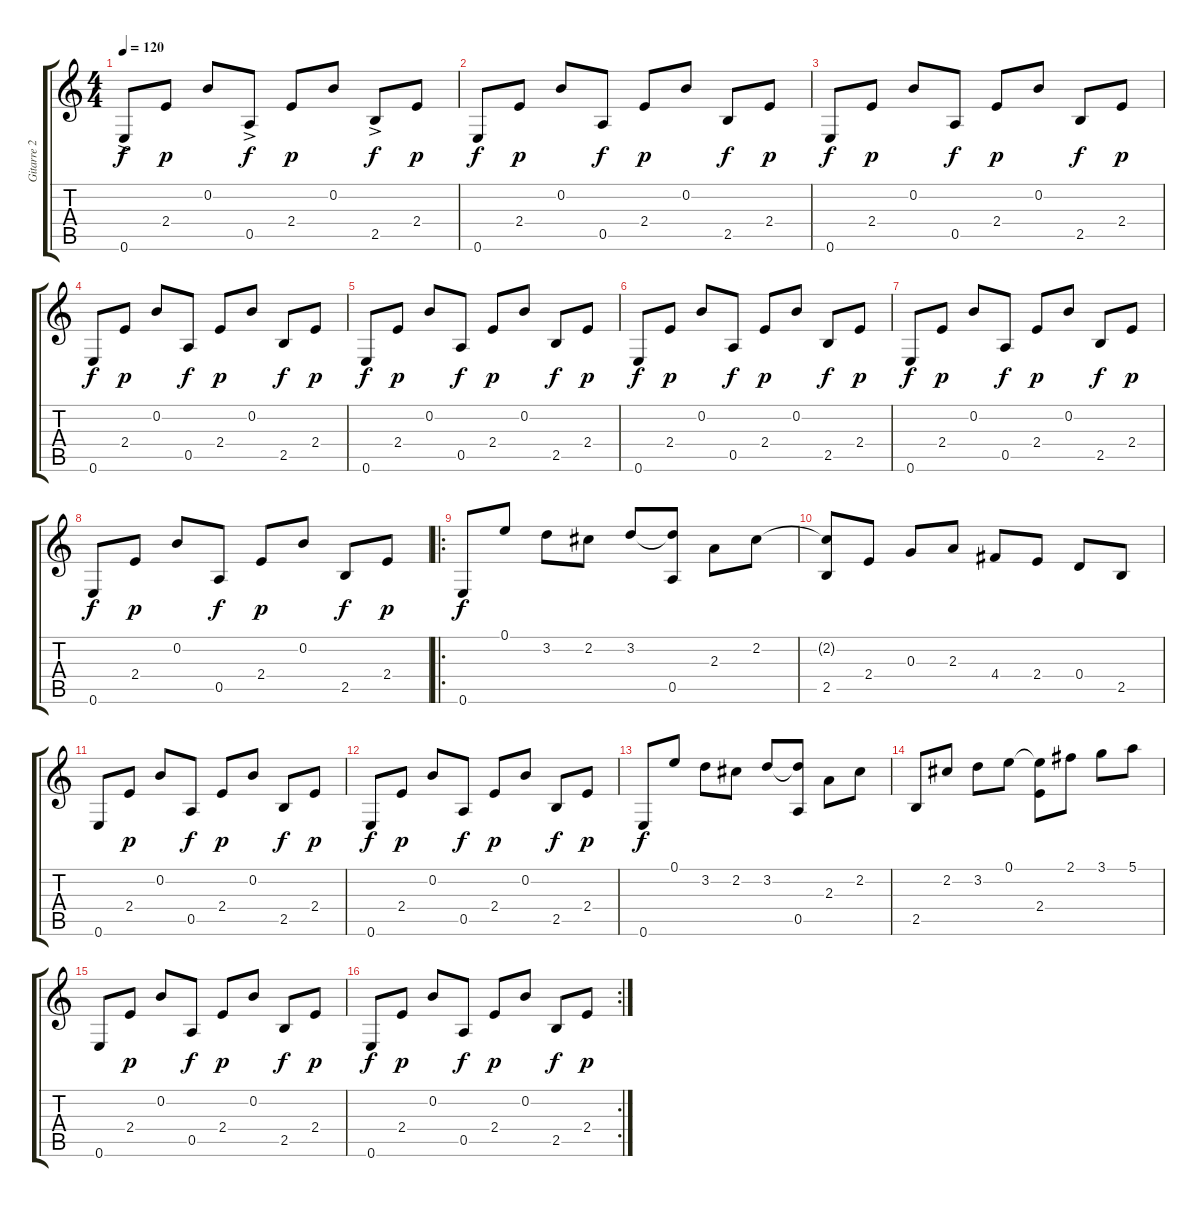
\track ("Gitarre 2" "Gitarre 2") {instrument acousticguitarnylon}
\staff {score tabs}
\tuning (E4 B3 G3 D3 A2 E2) {hide}
\ts (4 4)
\tempo 120
\clef g2
\ks c
0.6{ac}.8{dy f instrument acousticguitarnylon} 2.4.8{dy p} 0.2.8 0.5{ac}.8{dy f} 2.4.8{dy p} 0.2.8 2.5{ac}.8{dy f} 2.4.8{dy p} |
0.6.8{dy f} 2.4.8{dy p} 0.2.8 0.5.8{dy f} 2.4.8{dy p} 0.2.8 2.5.8{dy f} 2.4.8{dy p} |
0.6.8{dy f} 2.4.8{dy p} 0.2.8 0.5.8{dy f} 2.4.8{dy p} 0.2.8 2.5.8{dy f} 2.4.8{dy p} |
0.6.8{dy f} 2.4.8{dy p} 0.2.8 0.5.8{dy f} 2.4.8{dy p} 0.2.8 2.5.8{dy f} 2.4.8{dy p} |
0.6.8{dy f} 2.4.8{dy p} 0.2.8 0.5.8{dy f} 2.4.8{dy p} 0.2.8 2.5.8{dy f} 2.4.8{dy p} |
0.6.8{dy f} 2.4.8{dy p} 0.2.8 0.5.8{dy f} 2.4.8{dy p} 0.2.8 2.5.8{dy f} 2.4.8{dy p} |
0.6.8{dy f} 2.4.8{dy p} 0.2.8 0.5.8{dy f} 2.4.8{dy p} 0.2.8 2.5.8{dy f} 2.4.8{dy p} |
0.6.8{dy f} 2.4.8{dy p} 0.2.8 0.5.8{dy f} 2.4.8{dy p} 0.2.8 2.5.8{dy f} 2.4.8{dy p} |
\ro
0.6.8{dy f} 0.1.8 3.2.8 2.2.8 3.2.8 (3.2{t} 0.5).8 2.3.8 2.2.8 |
(2.2{t} 2.5).8 2.4.8 0.3.8 2.3.8 4.4.8 2.4.8 0.4.8 2.5.8 |
0.6.8 2.4.8{dy p} 0.2.8 0.5.8{dy f} 2.4.8{dy p} 0.2.8 2.5.8{dy f} 2.4.8{dy p} |
0.6.8{dy f} 2.4.8{dy p} 0.2.8 0.5.8{dy f} 2.4.8{dy p} 0.2.8 2.5.8{dy f} 2.4.8{dy p} |
0.6.8{dy f} 0.1.8 3.2.8 2.2.8 3.2.8 (3.2{t} 0.5).8 2.3.8 2.2.8 |
2.5.8 2.2.8 3.2.8 0.1.8 (0.1{t} 2.4).8 2.1.8 3.1.8 5.1.8 |
0.6.8 2.4.8{dy p} 0.2.8 0.5.8{dy f} 2.4.8{dy p} 0.2.8 2.5.8{dy f} 2.4.8{dy p} |
\rc 2
0.6.8{dy f} 2.4.8{dy p} 0.2.8 0.5.8{dy f} 2.4.8{dy p} 0.2.8 2.5.8{dy f} 2.4.8{dy p}
